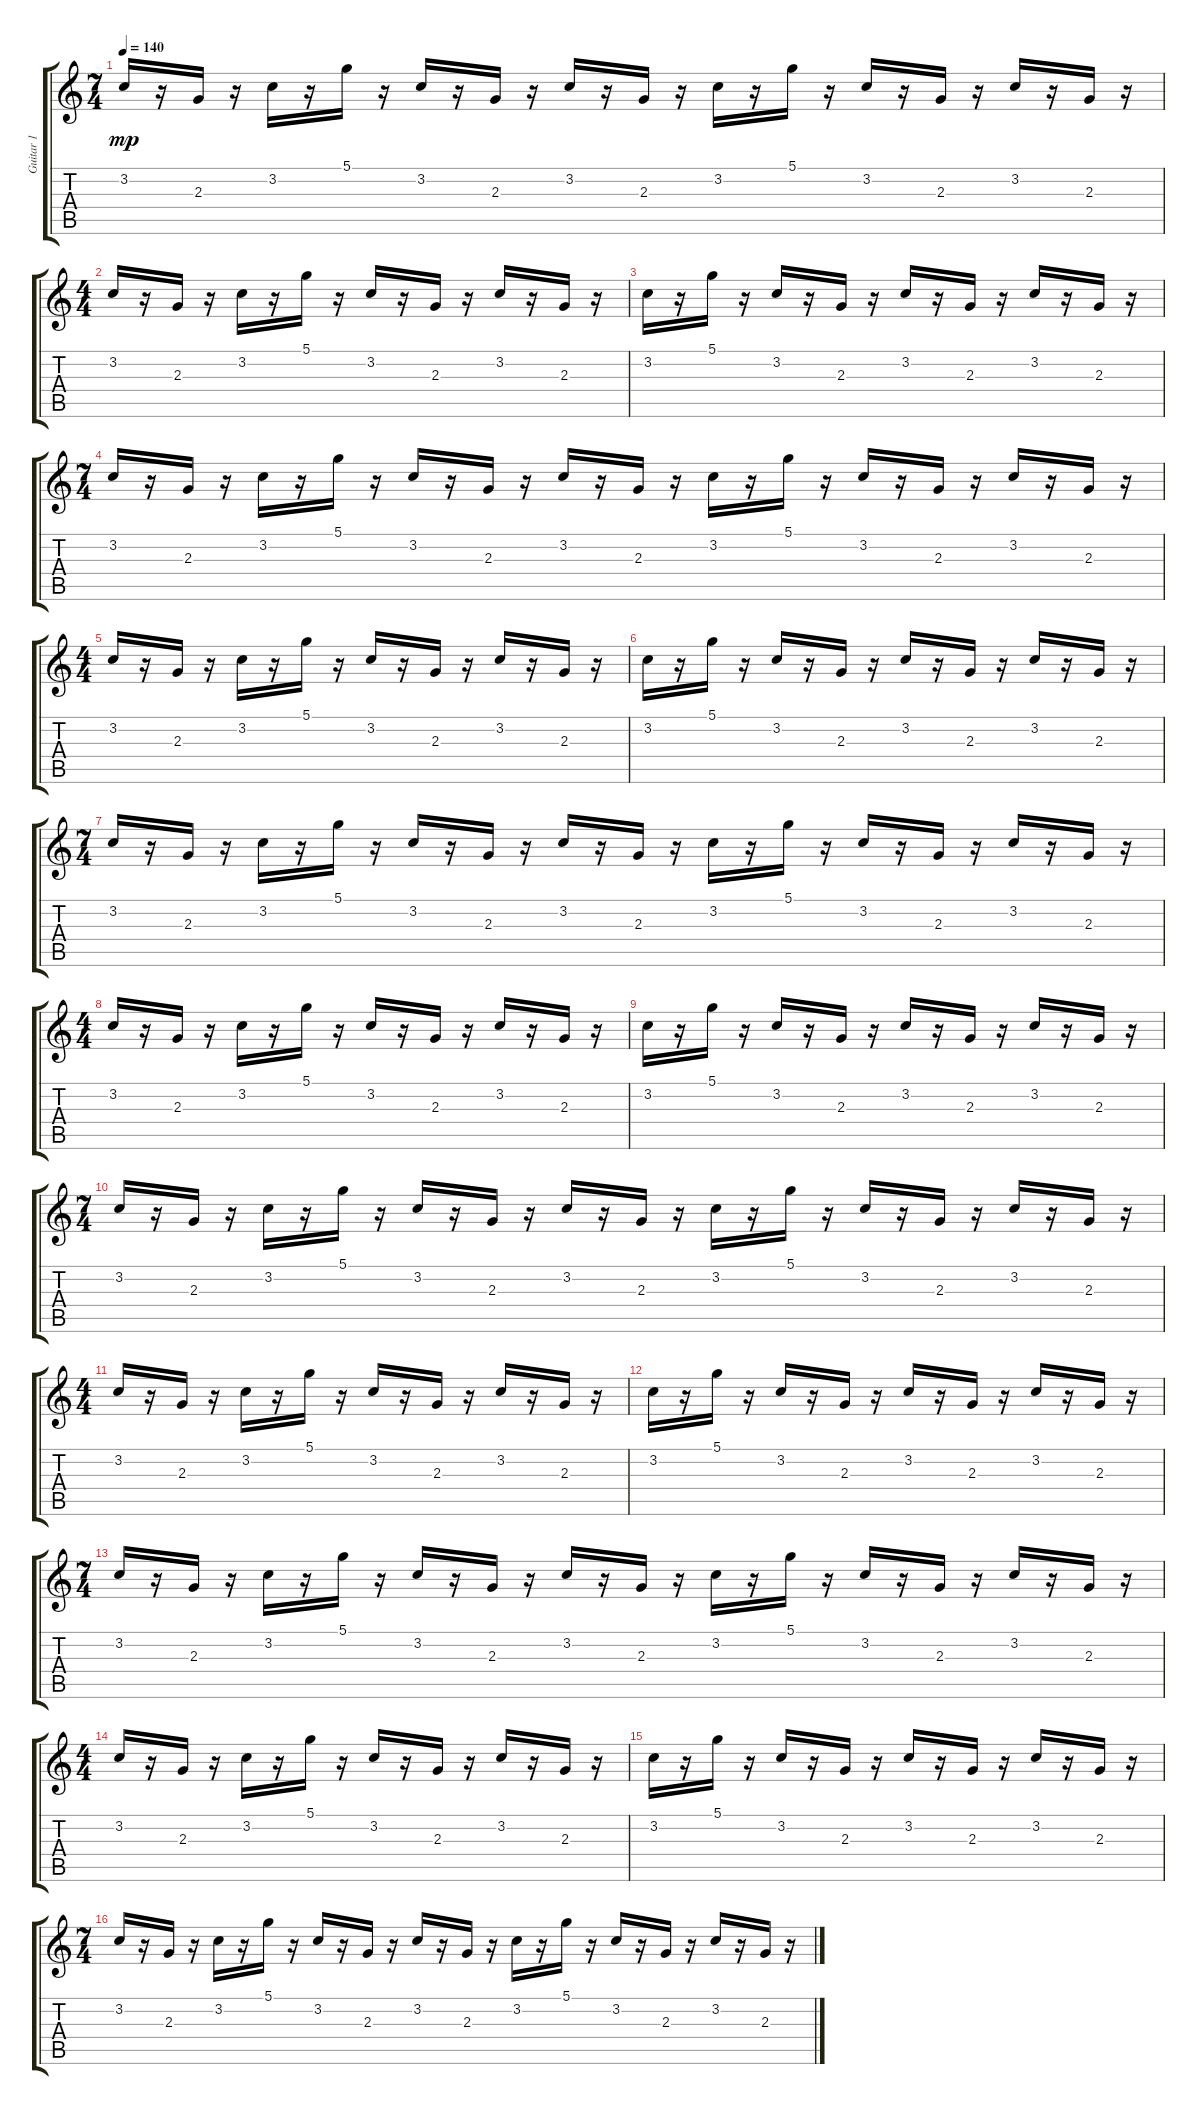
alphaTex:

\track ("Guitar 1" "Guitar 1") {instrument distortionguitar}
\staff {score tabs}
\tuning (D4 A3 F3 C3 G2 D2) {hide}
\ts (7 4)
\tempo 140
\clef g2
\ks c
3.2.16{dy mp} r.16 2.3.16 r.16 3.2.16 r.16 5.1.16 r.16 3.2.16 r.16 2.3.16 r.16 3.2.16 r.16 2.3.16 r.16 3.2.16 r.16 5.1.16 r.16 3.2.16 r.16 2.3.16 r.16 3.2.16 r.16 2.3.16 r.16 |
\ts (4 4)
3.2.16 r.16 2.3.16 r.16 3.2.16 r.16 5.1.16 r.16 3.2.16 r.16 2.3.16 r.16 3.2.16 r.16 2.3.16 r.16 |
3.2.16 r.16 5.1.16 r.16 3.2.16 r.16 2.3.16 r.16 3.2.16 r.16 2.3.16 r.16 3.2.16 r.16 2.3.16 r.16 |
\ts (7 4)
3.2.16 r.16 2.3.16 r.16 3.2.16 r.16 5.1.16 r.16 3.2.16 r.16 2.3.16 r.16 3.2.16 r.16 2.3.16 r.16 3.2.16 r.16 5.1.16 r.16 3.2.16 r.16 2.3.16 r.16 3.2.16 r.16 2.3.16 r.16 |
\ts (4 4)
3.2.16 r.16 2.3.16 r.16 3.2.16 r.16 5.1.16 r.16 3.2.16 r.16 2.3.16 r.16 3.2.16 r.16 2.3.16 r.16 |
3.2.16 r.16 5.1.16 r.16 3.2.16 r.16 2.3.16 r.16 3.2.16 r.16 2.3.16 r.16 3.2.16 r.16 2.3.16 r.16 |
\ts (7 4)
3.2.16 r.16 2.3.16 r.16 3.2.16 r.16 5.1.16 r.16 3.2.16 r.16 2.3.16 r.16 3.2.16 r.16 2.3.16 r.16 3.2.16 r.16 5.1.16 r.16 3.2.16 r.16 2.3.16 r.16 3.2.16 r.16 2.3.16 r.16 |
\ts (4 4)
3.2.16 r.16 2.3.16 r.16 3.2.16 r.16 5.1.16 r.16 3.2.16 r.16 2.3.16 r.16 3.2.16 r.16 2.3.16 r.16 |
3.2.16 r.16 5.1.16 r.16 3.2.16 r.16 2.3.16 r.16 3.2.16 r.16 2.3.16 r.16 3.2.16 r.16 2.3.16 r.16 |
\ts (7 4)
3.2.16 r.16 2.3.16 r.16 3.2.16 r.16 5.1.16 r.16 3.2.16 r.16 2.3.16 r.16 3.2.16 r.16 2.3.16 r.16 3.2.16 r.16 5.1.16 r.16 3.2.16 r.16 2.3.16 r.16 3.2.16 r.16 2.3.16 r.16 |
\ts (4 4)
3.2.16 r.16 2.3.16 r.16 3.2.16 r.16 5.1.16 r.16 3.2.16 r.16 2.3.16 r.16 3.2.16 r.16 2.3.16 r.16 |
3.2.16 r.16 5.1.16 r.16 3.2.16 r.16 2.3.16 r.16 3.2.16 r.16 2.3.16 r.16 3.2.16 r.16 2.3.16 r.16 |
\ts (7 4)
3.2.16 r.16 2.3.16 r.16 3.2.16 r.16 5.1.16 r.16 3.2.16 r.16 2.3.16 r.16 3.2.16 r.16 2.3.16 r.16 3.2.16 r.16 5.1.16 r.16 3.2.16 r.16 2.3.16 r.16 3.2.16 r.16 2.3.16 r.16 |
\ts (4 4)
3.2.16 r.16 2.3.16 r.16 3.2.16 r.16 5.1.16 r.16 3.2.16 r.16 2.3.16 r.16 3.2.16 r.16 2.3.16 r.16 |
3.2.16 r.16 5.1.16 r.16 3.2.16 r.16 2.3.16 r.16 3.2.16 r.16 2.3.16 r.16 3.2.16 r.16 2.3.16 r.16 |
\ts (7 4)
3.2.16 r.16 2.3.16 r.16 3.2.16 r.16 5.1.16 r.16 3.2.16 r.16 2.3.16 r.16 3.2.16 r.16 2.3.16 r.16 3.2.16 r.16 5.1.16 r.16 3.2.16 r.16 2.3.16 r.16 3.2.16 r.16 2.3.16 r.16
